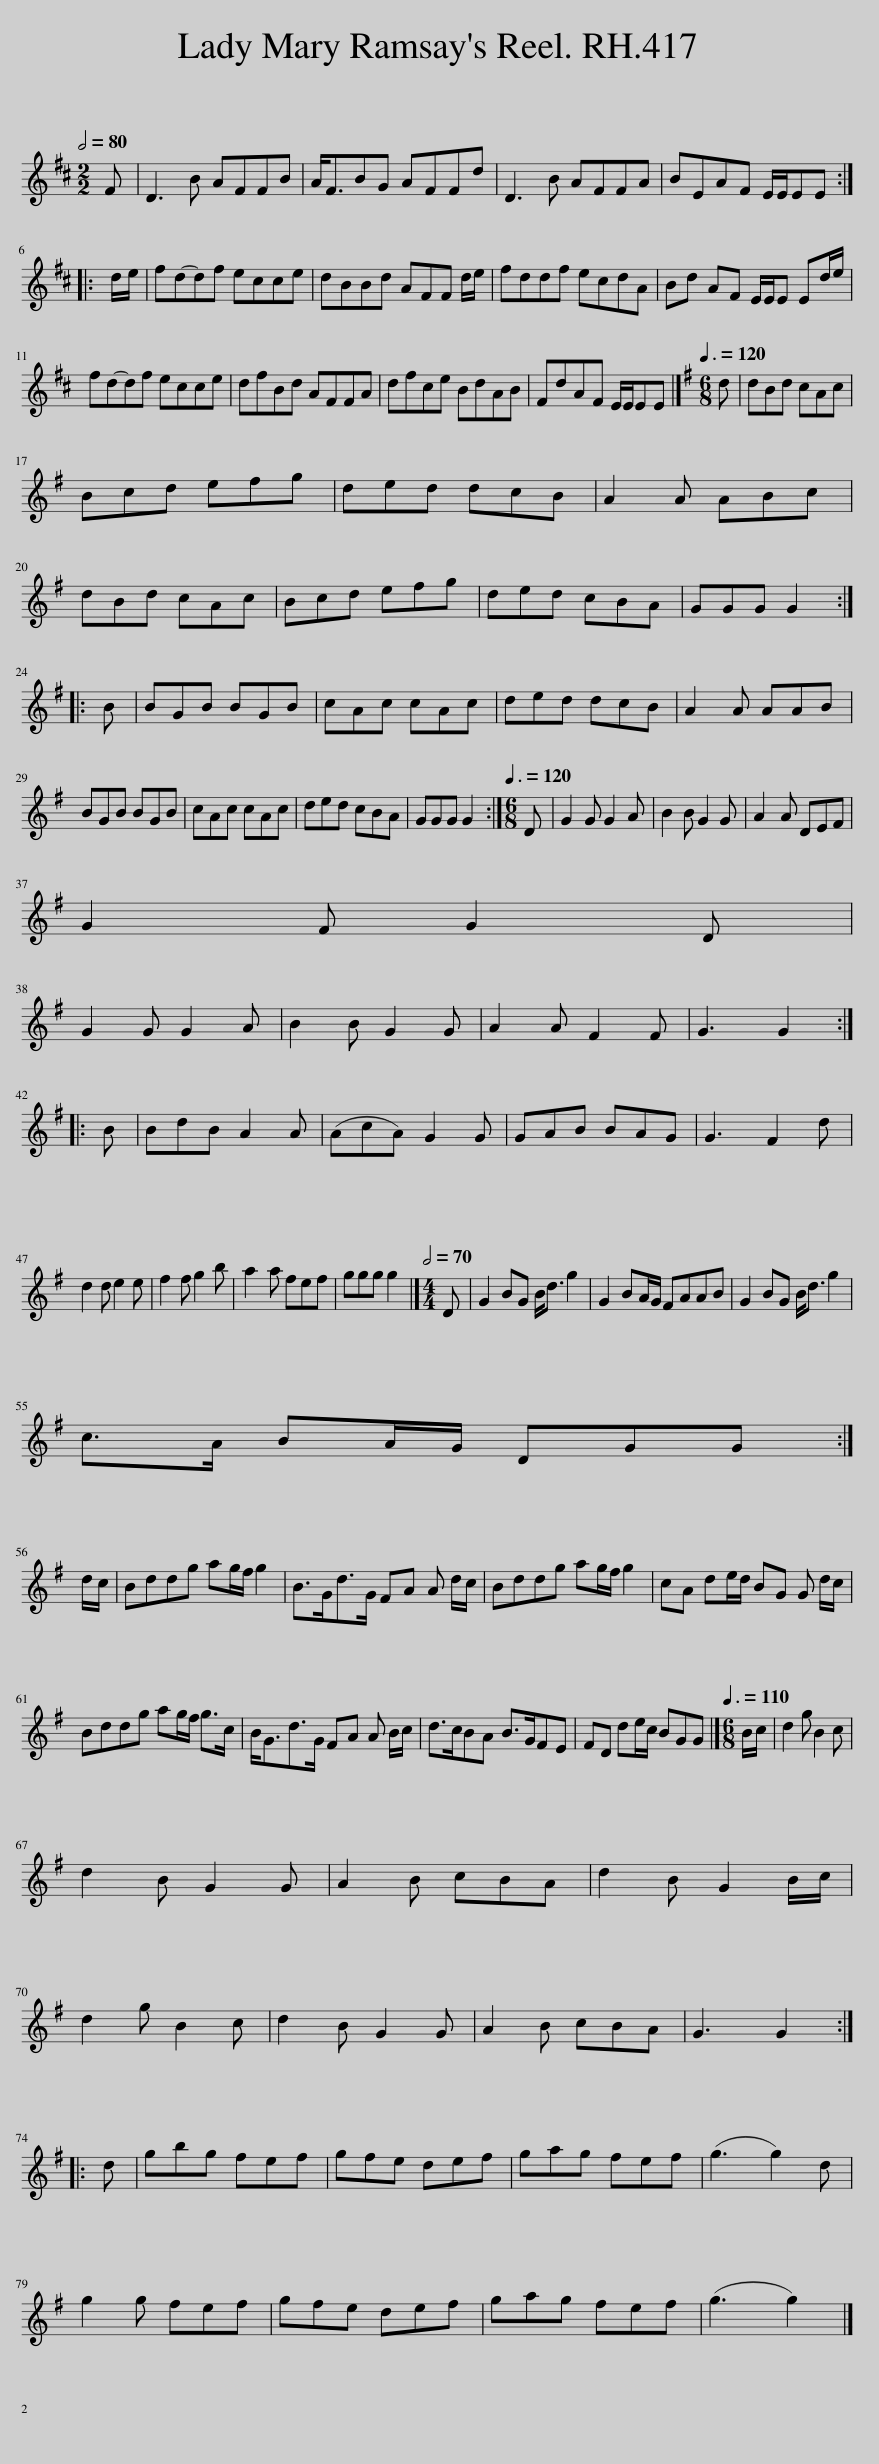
X:1
L:1/8
Q:1/2=80
M:2/2
I:linebreak $
K:Bmin
V:1 treble
V:1
 F | D3 B AFFB | A<FBG AFFd | D3 B AFFA | BEAF E/E/EE ::$ %5
 d/e/ | fd-df ecce | dBBd AFF d/e/ | fddf ecdA | Bd AF E/E/E Ed/e/ |$ %10
 fd-df ecce | dfBd AFFA | dfce BdAB | FdAF E/E/EE |][K:G][M:6/8][Q:3/8=120] d | %15
 dBd cAc |$ Bcd efg | ded dcB | A2 A ABc |$ dBd cAc | %20
 Bcd efg | ded cBA | GGG G2 ::$ B | BGB BGB | %25
 cAc cAc | ded dcB | A2 A AAB |$ BGB BGB | cAc cAc | %30
 ded cBA | GGG G2 :|[M:6/8][Q:3/8=120] D | G2 G G2 A | B2 B G2 G | %35
 A2 A DEF |$ G2 F G2 D |$ G2 G G2 A | B2 B G2 G | A2 A F2 F | %40
 G3 G2 ::$ B | BdB A2 A | (AcA) G2 G | GAB BAG | %45
 G3 F2 d |$ d2 d e2 e | f2 f g2 b | a2 a fef | ggg g2 |] %50
[M:4/4][Q:1/2=70] D | G2 BG B<d g2 | G2 BA/G/ FAAB | G2 BG B<d g2 |$ c>A BA/G/ DGG :|$ %55
 d/c/ | Bddg ag/f/ g2 | B>Gd>G FA A d/c/ | Bddg ag/f/ g2 | cA de/d/ BG G d/c/ |$ %60
 Bddg ag/f/ g>c | B<Gd>G FA A B/c/ | d>cBA B>GFE | FD de/c/ BGG |][M:6/8][Q:3/8=110] B/c/ | %65
 d2 g B2 c |$ d2 B G2 G | A2 B cBA | d2 B G2 B/c/ |$ d2 g B2 c | %70
 d2 B G2 G | A2 B cBA | G3 G2 ::$ d | gbg fef | %75
 gfe def | gag fef | (g3 g2) d |$ g2 g fef | gfe def | %80
 gag fef | (g3 g2) |] %82
